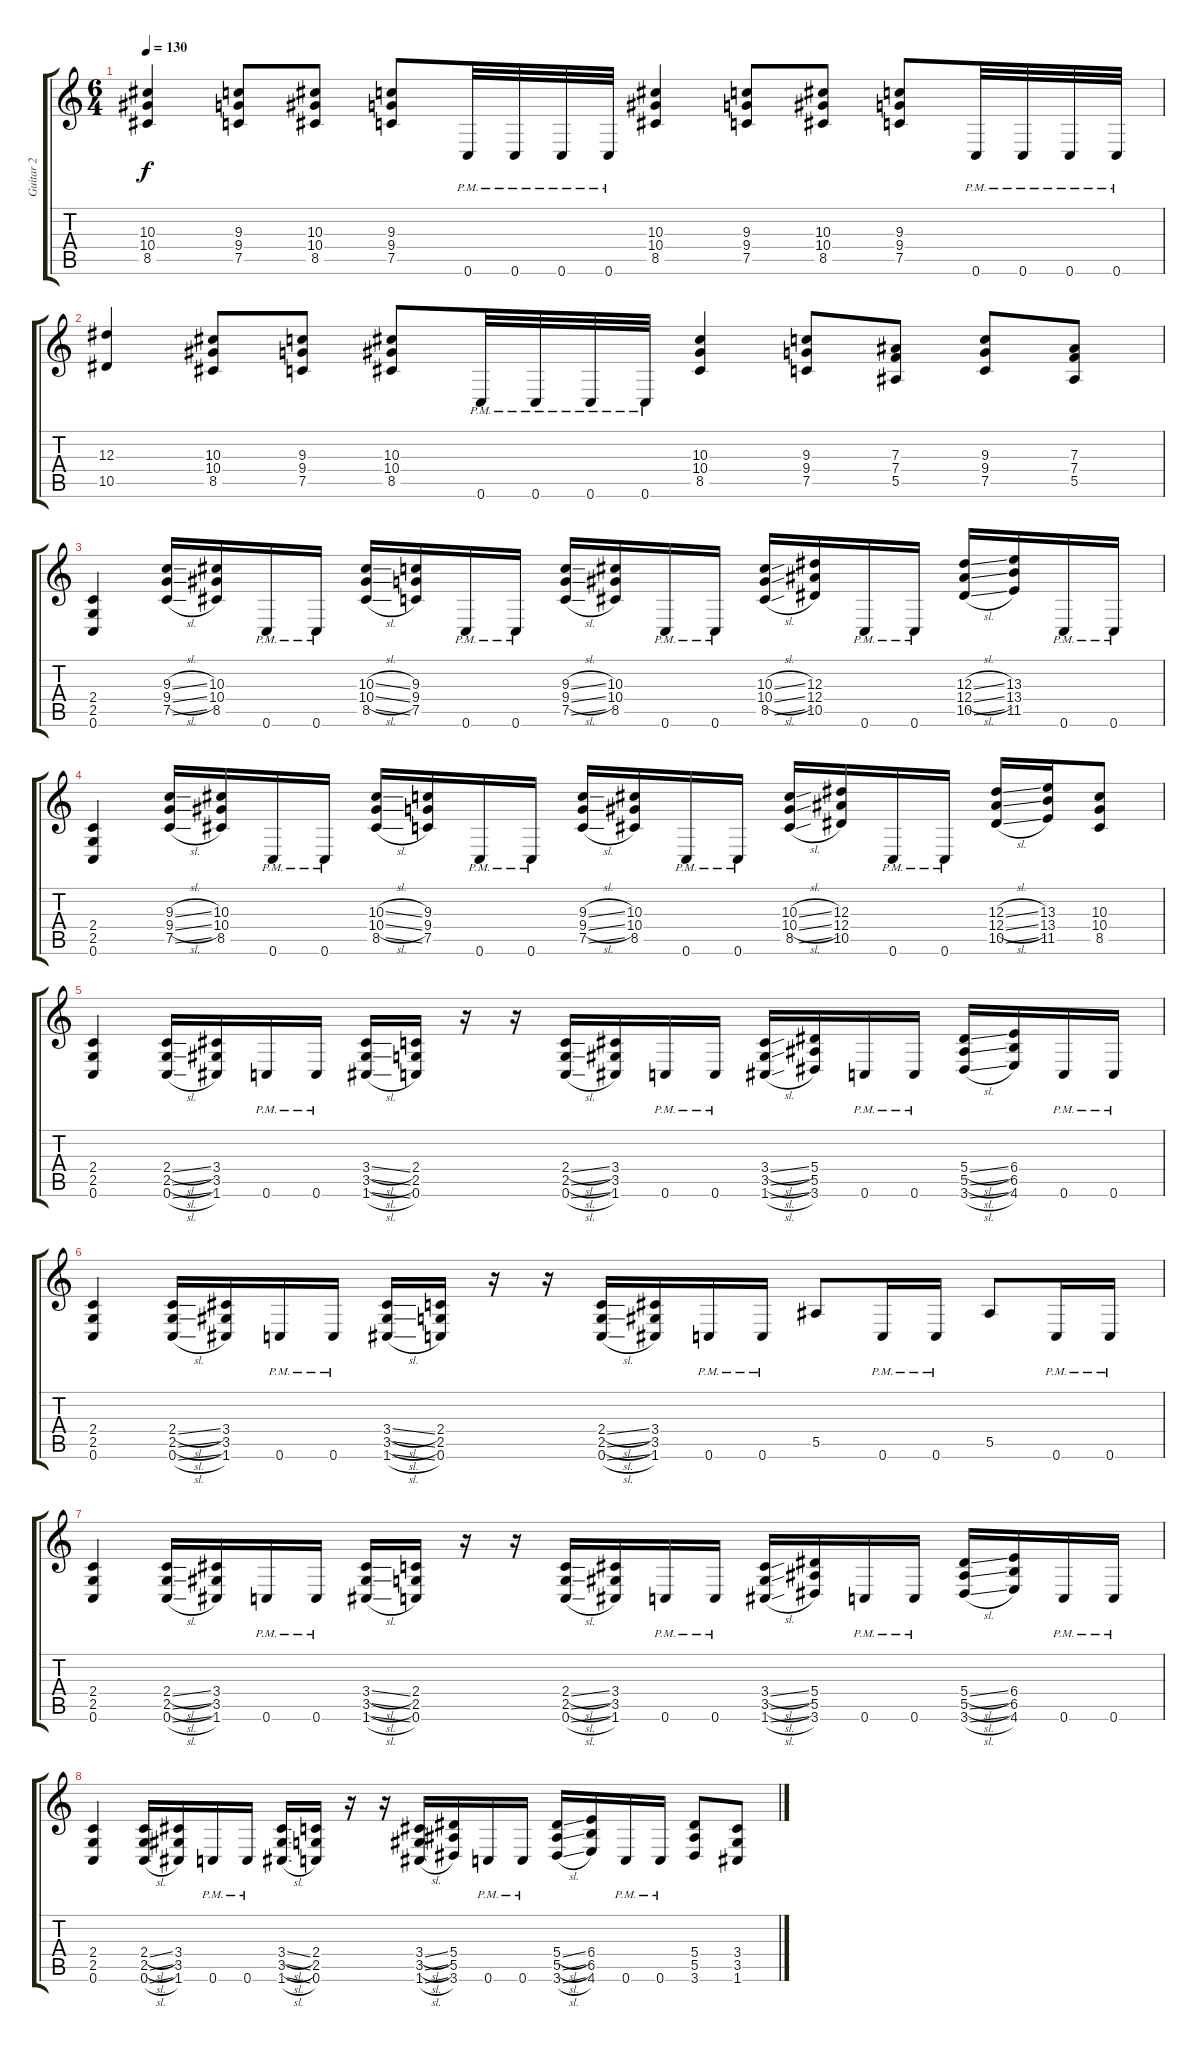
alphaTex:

\track ("Guitar 2" "Guitar 2") {instrument distortionguitar}
\staff {score tabs}
\tuning (C4 G3 Eb3 Bb2 F2 C2) {hide}
\ts (6 4)
\tempo 130
\clef g2
\ks c
(10.3 10.4 8.5).4{dy f} (9.3 9.4 7.5).8 (10.3 10.4 8.5).8 (9.3 9.4 7.5).8 0.6{pm}.32 0.6{pm}.32 0.6{pm}.32 0.6{pm}.32 (10.3 10.4 8.5).4 (9.3 9.4 7.5).8 (10.3 10.4 8.5).8 (9.3 9.4 7.5).8 0.6{pm}.32 0.6{pm}.32 0.6{pm}.32 0.6{pm}.32 |
(12.3 10.5).4 (10.3 10.4 8.5).8 (9.3 9.4 7.5).8 (10.3 10.4 8.5).8 0.6{pm}.32 0.6{pm}.32 0.6{pm}.32 0.6{pm}.32 (10.3 10.4 8.5).4 (9.3 9.4 7.5).8 (7.3 7.4 5.5).8 (9.3 9.4 7.5).8 (7.3 7.4 5.5).8 |
(2.4 2.5 0.6).4 (9.3{sl} 9.4{sl} 7.5{sl}).16 (10.3 10.4 8.5).16 0.6{pm}.16 0.6{pm}.16 (10.3{sl} 10.4{sl} 8.5{sl}).16 (9.3 9.4 7.5).16 0.6{pm}.16 0.6{pm}.16 (9.3{sl} 9.4{sl} 7.5{sl}).16 (10.3 10.4 8.5).16 0.6{pm}.16 0.6{pm}.16 (10.3{sl} 10.4{sl} 8.5{sl}).16 (12.3 12.4 10.5).16 0.6{pm}.16 0.6{pm}.16 (12.3{sl} 12.4{sl} 10.5{sl}).16 (13.3 13.4 11.5).16 0.6{pm}.16 0.6{pm}.16 |
(2.4 2.5 0.6).4 (9.3{sl} 9.4{sl} 7.5{sl}).16 (10.3 10.4 8.5).16 0.6{pm}.16 0.6{pm}.16 (10.3{sl} 10.4{sl} 8.5{sl}).16 (9.3 9.4 7.5).16 0.6{pm}.16 0.6{pm}.16 (9.3{sl} 9.4{sl} 7.5{sl}).16 (10.3 10.4 8.5).16 0.6{pm}.16 0.6{pm}.16 (10.3{sl} 10.4{sl} 8.5{sl}).16 (12.3 12.4 10.5).16 0.6{pm}.16 0.6{pm}.16 (12.3{sl} 12.4{sl} 10.5{sl}).16 (13.3 13.4 11.5).16 (10.3 10.4 8.5).8 |
(2.4 2.5 0.6).4 (2.4{sl} 2.5{sl} 0.6{sl}).16 (3.4 3.5 1.6).16 0.6{pm}.16 0.6{pm}.16 (3.4{sl} 3.5{sl} 1.6{sl}).16 (2.4 2.5 0.6).16 r.16 r.16 (2.4{sl} 2.5{sl} 0.6{sl}).16 (3.4 3.5 1.6).16 0.6{pm}.16 0.6{pm}.16 (3.4{sl} 3.5{sl} 1.6{sl}).16 (5.4 5.5 3.6).16 0.6{pm}.16 0.6{pm}.16 (5.4{sl} 5.5{sl} 3.6{sl}).16 (6.4 6.5 4.6).16 0.6{pm}.16 0.6{pm}.16 |
(2.4 2.5 0.6).4 (2.4{sl} 2.5{sl} 0.6{sl}).16 (3.4 3.5 1.6).16 0.6{pm}.16 0.6{pm}.16 (3.4{sl} 3.5{sl} 1.6{sl}).16 (2.4 2.5 0.6).16 r.16 r.16 (2.4{sl} 2.5{sl} 0.6{sl}).16 (3.4 3.5 1.6).16 0.6{pm}.16 0.6{pm}.16 5.5.8 0.6{pm}.16 0.6{pm}.16 5.5.8 0.6{pm}.16 0.6{pm}.16 |
(2.4 2.5 0.6).4 (2.4{sl} 2.5{sl} 0.6{sl}).16 (3.4 3.5 1.6).16 0.6{pm}.16 0.6{pm}.16 (3.4{sl} 3.5{sl} 1.6{sl}).16 (2.4 2.5 0.6).16 r.16 r.16 (2.4{sl} 2.5{sl} 0.6{sl}).16 (3.4 3.5 1.6).16 0.6{pm}.16 0.6{pm}.16 (3.4{sl} 3.5{sl} 1.6{sl}).16 (5.4 5.5 3.6).16 0.6{pm}.16 0.6{pm}.16 (5.4{sl} 5.5{sl} 3.6{sl}).16 (6.4 6.5 4.6).16 0.6{pm}.16 0.6{pm}.16 |
(2.4 2.5 0.6).4 (2.4{sl} 2.5{sl} 0.6{sl}).16 (3.4 3.5 1.6).16 0.6{pm}.16 0.6{pm}.16 (3.4{sl} 3.5{sl} 1.6{sl}).16 (2.4 2.5 0.6).16 r.16 r.16 (3.4{sl} 3.5{sl} 1.6{sl}).16 (5.4 5.5 3.6).16 0.6{pm}.16 0.6{pm}.16 (5.4{sl} 5.5{sl} 3.6{sl}).16 (6.4 6.5 4.6).16 0.6{pm}.16 0.6{pm}.16 (5.4 5.5 3.6).8 (3.4 3.5 1.6).8
